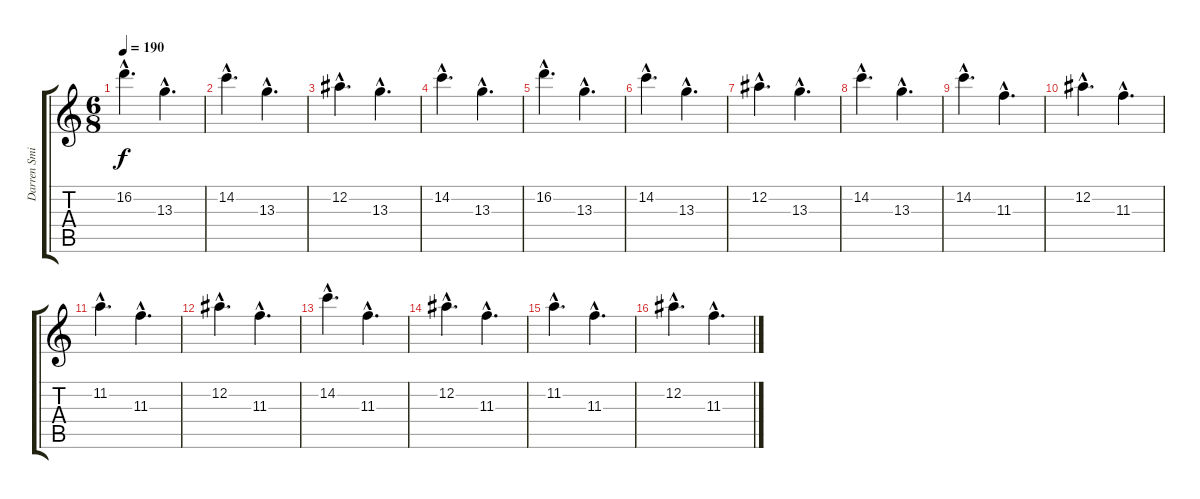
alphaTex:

\track ("Darren Smith" "Darren Smi") {instrument overdrivenguitar}
\staff {score tabs}
\tuning (Eb4 Bb3 Gb3 Db3 Ab2 Db2) {hide}
\ts (6 8)
\tempo 190
\clef g2
\ks c
16.2{hac}.4{d dy f} 13.3{hac}.4{d} |
14.2{hac}.4{d} 13.3{hac}.4{d} |
12.2{hac}.4{d} 13.3{hac}.4{d} |
14.2{hac}.4{d} 13.3{hac}.4{d} |
16.2{hac}.4{d} 13.3{hac}.4{d} |
14.2{hac}.4{d} 13.3{hac}.4{d} |
12.2{hac}.4{d} 13.3{hac}.4{d} |
14.2{hac}.4{d} 13.3{hac}.4{d} |
14.2{hac}.4{d} 11.3{hac}.4{d} |
12.2{hac}.4{d} 11.3{hac}.4{d} |
11.2{hac}.4{d} 11.3{hac}.4{d} |
12.2{hac}.4{d} 11.3{hac}.4{d} |
14.2{hac}.4{d} 11.3{hac}.4{d} |
12.2{hac}.4{d} 11.3{hac}.4{d} |
11.2{hac}.4{d} 11.3{hac}.4{d} |
12.2{hac}.4{d} 11.3{hac}.4{d}
